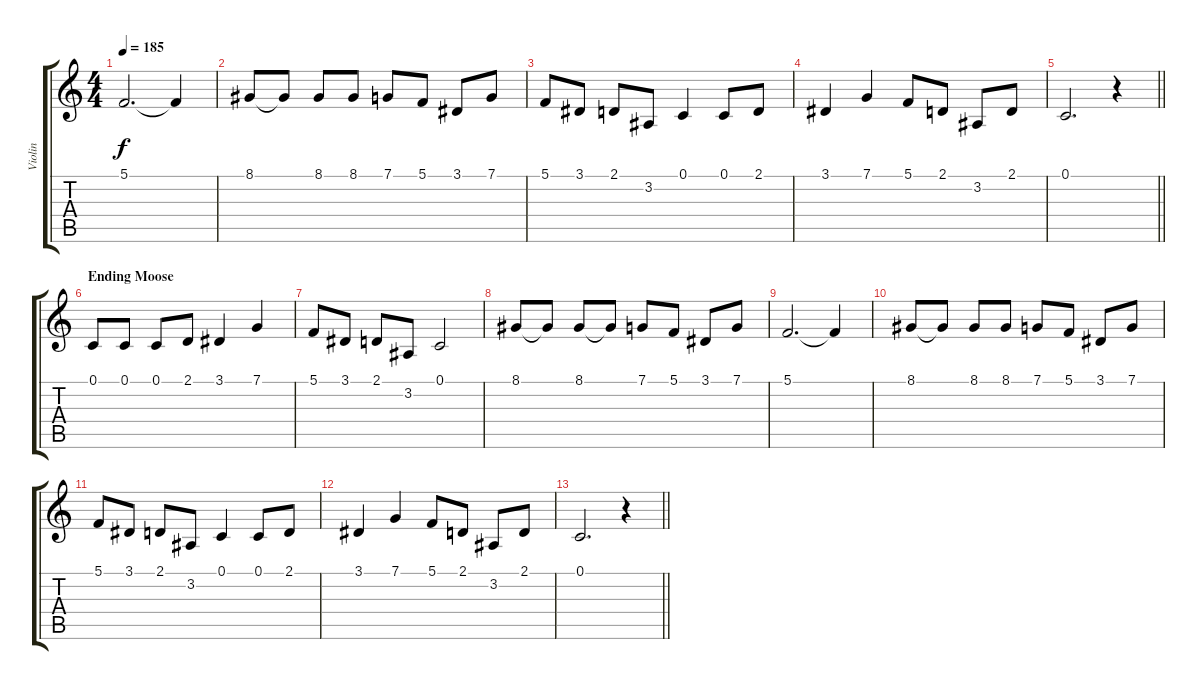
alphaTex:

\track ("Violin" "Violin") {instrument violin}
\staff {score tabs}
\tuning (C4 G3 Eb3 Bb2 F2 C2) {hide}
\ts (4 4)
\tempo 185
\clef g2
\ks c
5.1.2{d dy f} 5.1{t}.4 |
8.1.8 8.1{t}.8 8.1.8 8.1.8 7.1.8 5.1.8 3.1.8 7.1.8 |
5.1.8 3.1.8 2.1.8 3.2.8 0.1.4 0.1.8 2.1.8 |
3.1.4 7.1.4 5.1.8 2.1.8 3.2.8 2.1.8 |
\barLineRight lightlight
0.1.2{d} r.4 |
\section ("" "Ending Moose")
0.1.8 0.1.8 0.1.8 2.1.8 3.1.4 7.1.4 |
5.1.8 3.1.8 2.1.8 3.2.8 0.1.2 |
8.1.8 8.1{t}.8 8.1.8 8.1{t}.8 7.1.8 5.1.8 3.1.8 7.1.8 |
5.1.2{d} 5.1{t}.4 |
8.1.8 8.1{t}.8 8.1.8 8.1.8 7.1.8 5.1.8 3.1.8 7.1.8 |
5.1.8 3.1.8 2.1.8 3.2.8 0.1.4 0.1.8 2.1.8 |
3.1.4 7.1.4 5.1.8 2.1.8 3.2.8 2.1.8 |
\barLineRight lightlight
0.1.2{d} r.4
